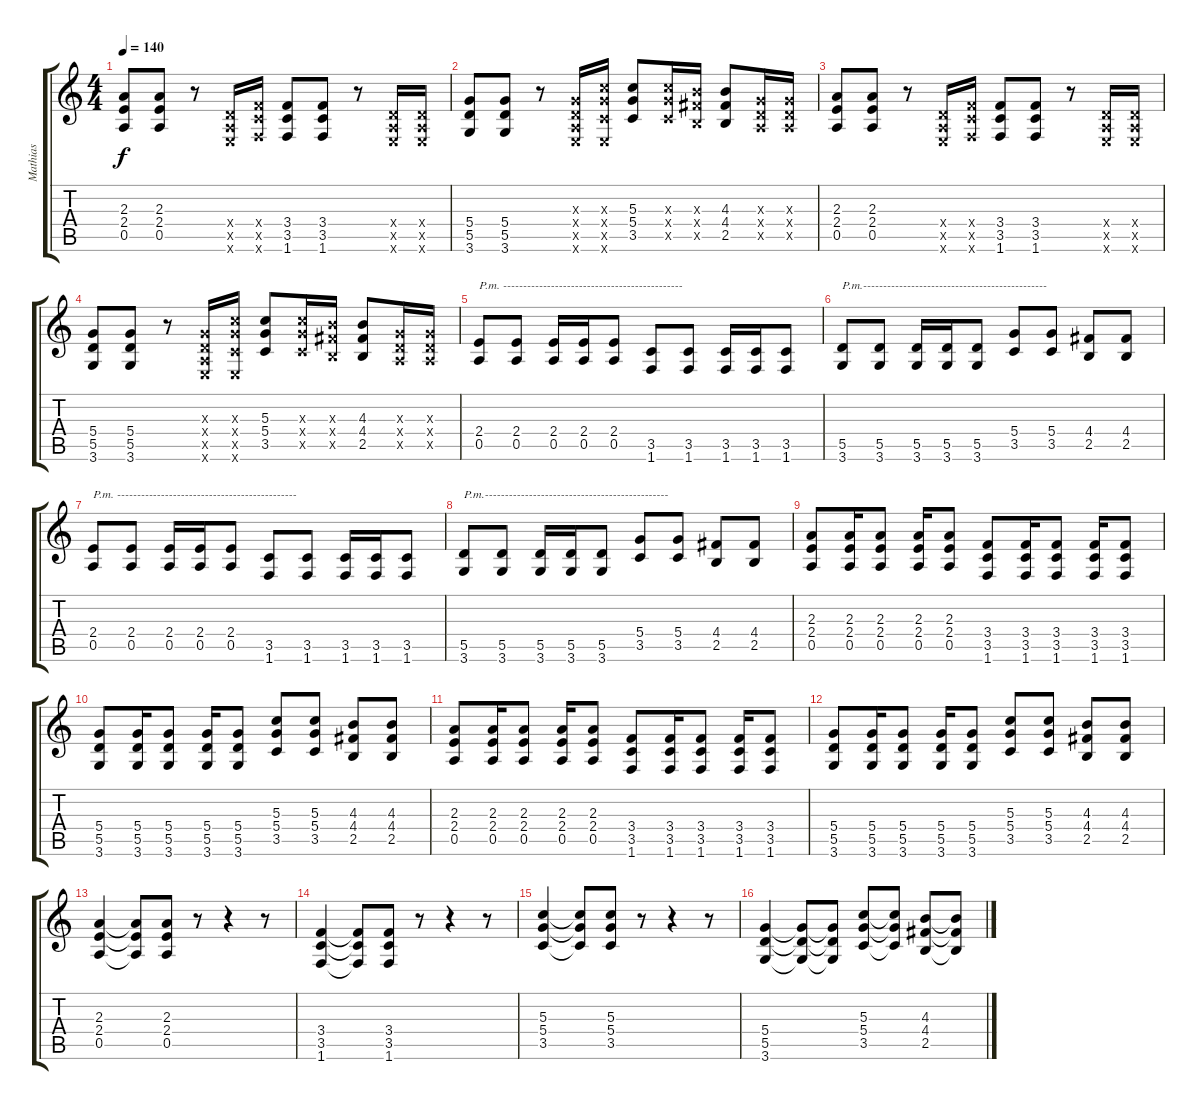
\track ("Mathias" "Mathias") {instrument distortionguitar}
\staff {score tabs}
\tuning (E4 B3 G3 D3 A2 E2) {hide}
\ts (4 4)
\tempo 140
\clef g2
\ks c
(2.3 2.4 0.5).8{dy f} (2.3 2.4 0.5).8 r.8 (0.4{x} 0.5{x} 0.6{x}).16 (3.4{x} 3.5{x} 1.6{x}).16 (3.4 3.5 1.6).8 (3.4 3.5 1.6).8 r.8 (0.4{x} 0.5{x} 0.6{x}).16 (0.4{x} 0.5{x} 0.6{x}).16 |
(5.4 5.5 3.6).8 (5.4 5.5 3.6).8 r.8 (0.3{x} 0.4{x} 0.5{x} 0.6{x}).16 (5.3{x} 5.4{x} 3.5{x} 0.6{x}).16 (5.3 5.4 3.5).8 (5.3{x} 5.4{x} 3.5{x}).16 (4.3{x} 4.4{x} 2.5{x}).16 (4.3 4.4 2.5).8 (0.3{x} 0.4{x} 0.5{x}).16 (0.3{x} 0.4{x} 0.5{x}).16 |
(2.3 2.4 0.5).8 (2.3 2.4 0.5).8 r.8 (0.4{x} 0.5{x} 0.6{x}).16 (3.4{x} 3.5{x} 1.6{x}).16 (3.4 3.5 1.6).8 (3.4 3.5 1.6).8 r.8 (0.4{x} 0.5{x} 0.6{x}).16 (0.4{x} 0.5{x} 0.6{x}).16 |
(5.4 5.5 3.6).8 (5.4 5.5 3.6).8 r.8 (0.3{x} 0.4{x} 0.5{x} 0.6{x}).16 (5.3{x} 5.4{x} 3.5{x} 0.6{x}).16 (5.3 5.4 3.5).8 (5.3{x} 5.4{x} 3.5{x}).16 (4.3{x} 4.4{x} 2.5{x}).16 (4.3 4.4 2.5).8 (0.3{x} 0.4{x} 0.5{x}).16 (0.3{x} 0.4{x} 0.5{x}).16 |
(2.4 0.5).8{txt "P.m. ---------------------------------------------"} (2.4 0.5).8 (2.4 0.5).16 (2.4 0.5).16 (2.4 0.5).8 (3.5 1.6).8 (3.5 1.6).8 (3.5 1.6).16 (3.5 1.6).16 (3.5 1.6).8 |
(5.5 3.6).8{txt "P.m.----------------------------------------------"} (5.5 3.6).8 (5.5 3.6).16 (5.5 3.6).16 (5.5 3.6).8 (5.4 3.5).8 (5.4 3.5).8 (4.4 2.5).8 (4.4 2.5).8 |
(2.4 0.5).8{txt "P.m. ---------------------------------------------"} (2.4 0.5).8 (2.4 0.5).16 (2.4 0.5).16 (2.4 0.5).8 (3.5 1.6).8 (3.5 1.6).8 (3.5 1.6).16 (3.5 1.6).16 (3.5 1.6).8 |
(5.5 3.6).8{txt "P.m.----------------------------------------------"} (5.5 3.6).8 (5.5 3.6).16 (5.5 3.6).16 (5.5 3.6).8 (5.4 3.5).8 (5.4 3.5).8 (4.4 2.5).8 (4.4 2.5).8 |
(2.3 2.4 0.5).8 (2.3 2.4 0.5).16 (2.3 2.4 0.5).8 (2.3 2.4 0.5).16 (2.3 2.4 0.5).8 (3.4 3.5 1.6).8 (3.4 3.5 1.6).16 (3.4 3.5 1.6).8 (3.4 3.5 1.6).16 (3.4 3.5 1.6).8 |
(5.4 5.5 3.6).8 (5.4 5.5 3.6).16 (5.4 5.5 3.6).8 (5.4 5.5 3.6).16 (5.4 5.5 3.6).8 (5.3 5.4 3.5).8 (5.3 5.4 3.5).8 (4.3 4.4 2.5).8 (4.3 4.4 2.5).8 |
(2.3 2.4 0.5).8 (2.3 2.4 0.5).16 (2.3 2.4 0.5).8 (2.3 2.4 0.5).16 (2.3 2.4 0.5).8 (3.4 3.5 1.6).8 (3.4 3.5 1.6).16 (3.4 3.5 1.6).8 (3.4 3.5 1.6).16 (3.4 3.5 1.6).8 |
(5.4 5.5 3.6).8 (5.4 5.5 3.6).16 (5.4 5.5 3.6).8 (5.4 5.5 3.6).16 (5.4 5.5 3.6).8 (5.3 5.4 3.5).8 (5.3 5.4 3.5).8 (4.3 4.4 2.5).8 (4.3 4.4 2.5).8 |
(2.3 2.4 0.5).4 (2.3{t} 2.4{t} 0.5{t}).8 (2.3 2.4 0.5).8 r.8 r.4 r.8 |
(3.4 3.5 1.6).4 (3.4{t} 3.5{t} 1.6{t}).8 (3.4 3.5 1.6).8 r.8 r.4 r.8 |
(5.3 5.4 3.5).4 (5.3{t} 5.4{t} 3.5{t}).8 (5.3 5.4 3.5).8 r.8 r.4 r.8 |
(5.4 5.5 3.6).4 (5.4{t} 5.5{t} 3.6{t}).8 (5.4{t} 5.5{t} 3.6{t}).8 (5.3 5.4 3.5).8 (5.3{t} 5.4{t} 3.5{t}).8 (4.3 4.4 2.5).8 (4.3{t} 4.4{t} 2.5{t}).8
